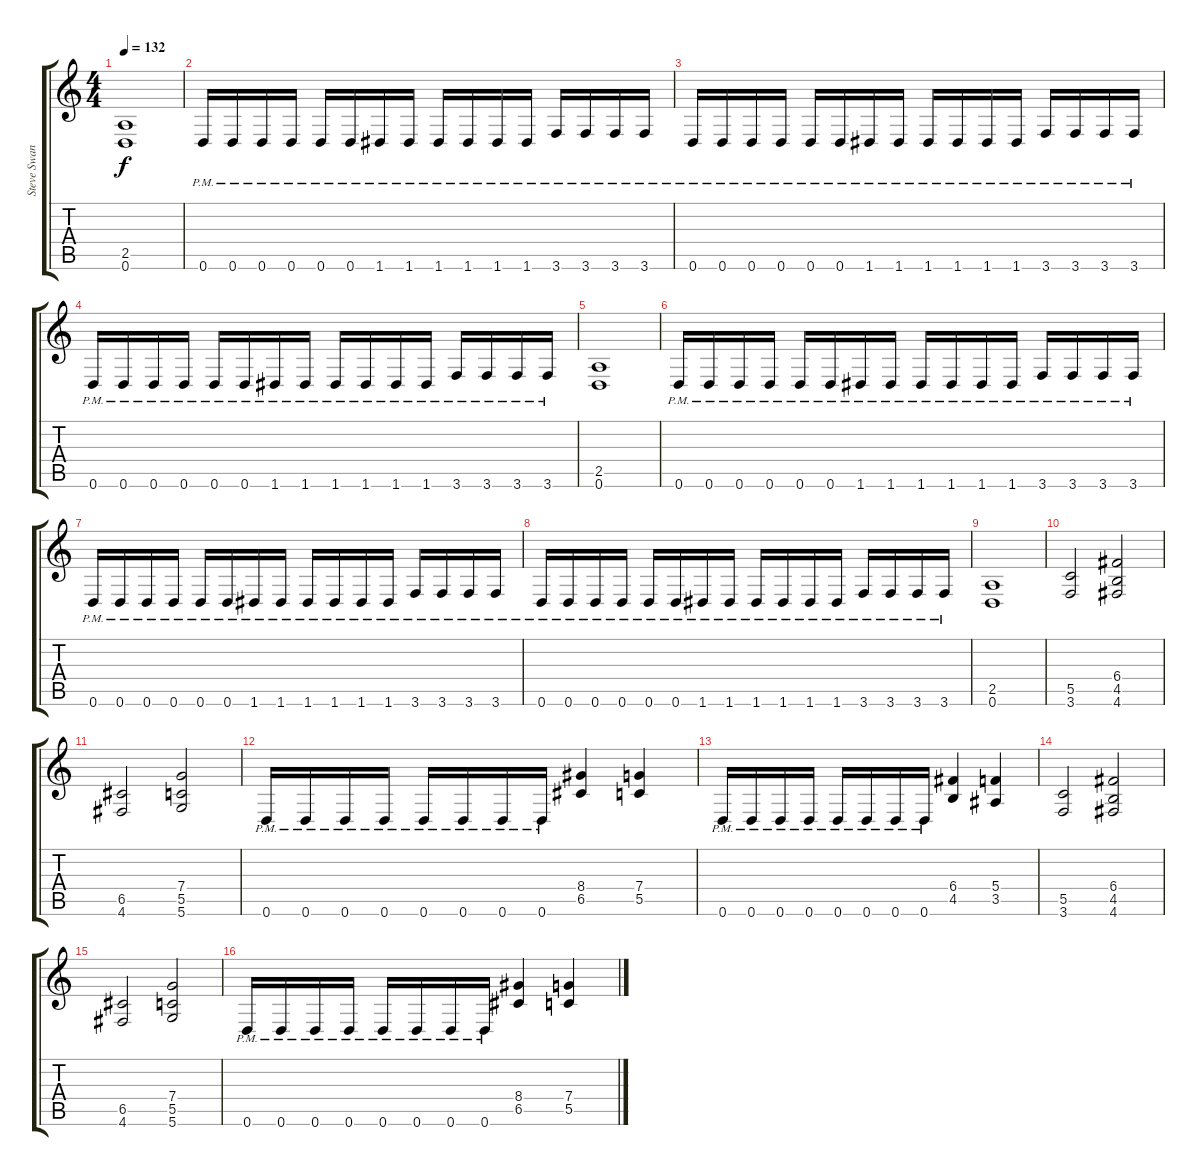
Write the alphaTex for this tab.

\track ("Steve Swanson (Rythm Guitar+Solo)" "Steve Swan") {instrument overdrivenguitar}
\staff {score tabs}
\tuning (D4 A3 F3 C3 G2 D2) {hide}
\ts (4 4)
\tempo 132
\clef g2
\ks c
(2.5 0.6).1{dy f} |
0.6{pm}.16 0.6{pm}.16 0.6{pm}.16 0.6{pm}.16 0.6{pm}.16 0.6{pm}.16 1.6{pm}.16 1.6{pm}.16 1.6{pm}.16 1.6{pm}.16 1.6{pm}.16 1.6{pm}.16 3.6{pm}.16 3.6{pm}.16 3.6{pm}.16 3.6{pm}.16 |
0.6{pm}.16 0.6{pm}.16 0.6{pm}.16 0.6{pm}.16 0.6{pm}.16 0.6{pm}.16 1.6{pm}.16 1.6{pm}.16 1.6{pm}.16 1.6{pm}.16 1.6{pm}.16 1.6{pm}.16 3.6{pm}.16 3.6{pm}.16 3.6{pm}.16 3.6{pm}.16 |
0.6{pm}.16 0.6{pm}.16 0.6{pm}.16 0.6{pm}.16 0.6{pm}.16 0.6{pm}.16 1.6{pm}.16 1.6{pm}.16 1.6{pm}.16 1.6{pm}.16 1.6{pm}.16 1.6{pm}.16 3.6{pm}.16 3.6{pm}.16 3.6{pm}.16 3.6{pm}.16 |
(2.5 0.6).1 |
0.6{pm}.16 0.6{pm}.16 0.6{pm}.16 0.6{pm}.16 0.6{pm}.16 0.6{pm}.16 1.6{pm}.16 1.6{pm}.16 1.6{pm}.16 1.6{pm}.16 1.6{pm}.16 1.6{pm}.16 3.6{pm}.16 3.6{pm}.16 3.6{pm}.16 3.6{pm}.16 |
0.6{pm}.16 0.6{pm}.16 0.6{pm}.16 0.6{pm}.16 0.6{pm}.16 0.6{pm}.16 1.6{pm}.16 1.6{pm}.16 1.6{pm}.16 1.6{pm}.16 1.6{pm}.16 1.6{pm}.16 3.6{pm}.16 3.6{pm}.16 3.6{pm}.16 3.6{pm}.16 |
0.6{pm}.16 0.6{pm}.16 0.6{pm}.16 0.6{pm}.16 0.6{pm}.16 0.6{pm}.16 1.6{pm}.16 1.6{pm}.16 1.6{pm}.16 1.6{pm}.16 1.6{pm}.16 1.6{pm}.16 3.6{pm}.16 3.6{pm}.16 3.6{pm}.16 3.6{pm}.16 |
(2.5 0.6).1 |
(5.5 3.6).2 (6.4 4.5 4.6).2 |
(6.5 4.6).2 (7.4 5.5 5.6).2 |
0.6{pm}.16 0.6{pm}.16 0.6{pm}.16 0.6{pm}.16 0.6{pm}.16 0.6{pm}.16 0.6{pm}.16 0.6{pm}.16 (8.4 6.5).4 (7.4 5.5).4 |
0.6{pm}.16 0.6{pm}.16 0.6{pm}.16 0.6{pm}.16 0.6{pm}.16 0.6{pm}.16 0.6{pm}.16 0.6{pm}.16 (6.4 4.5).4 (5.4 3.5).4 |
(5.5 3.6).2 (6.4 4.5 4.6).2 |
(6.5 4.6).2 (7.4 5.5 5.6).2 |
0.6{pm}.16 0.6{pm}.16 0.6{pm}.16 0.6{pm}.16 0.6{pm}.16 0.6{pm}.16 0.6{pm}.16 0.6{pm}.16 (8.4 6.5).4 (7.4 5.5).4
